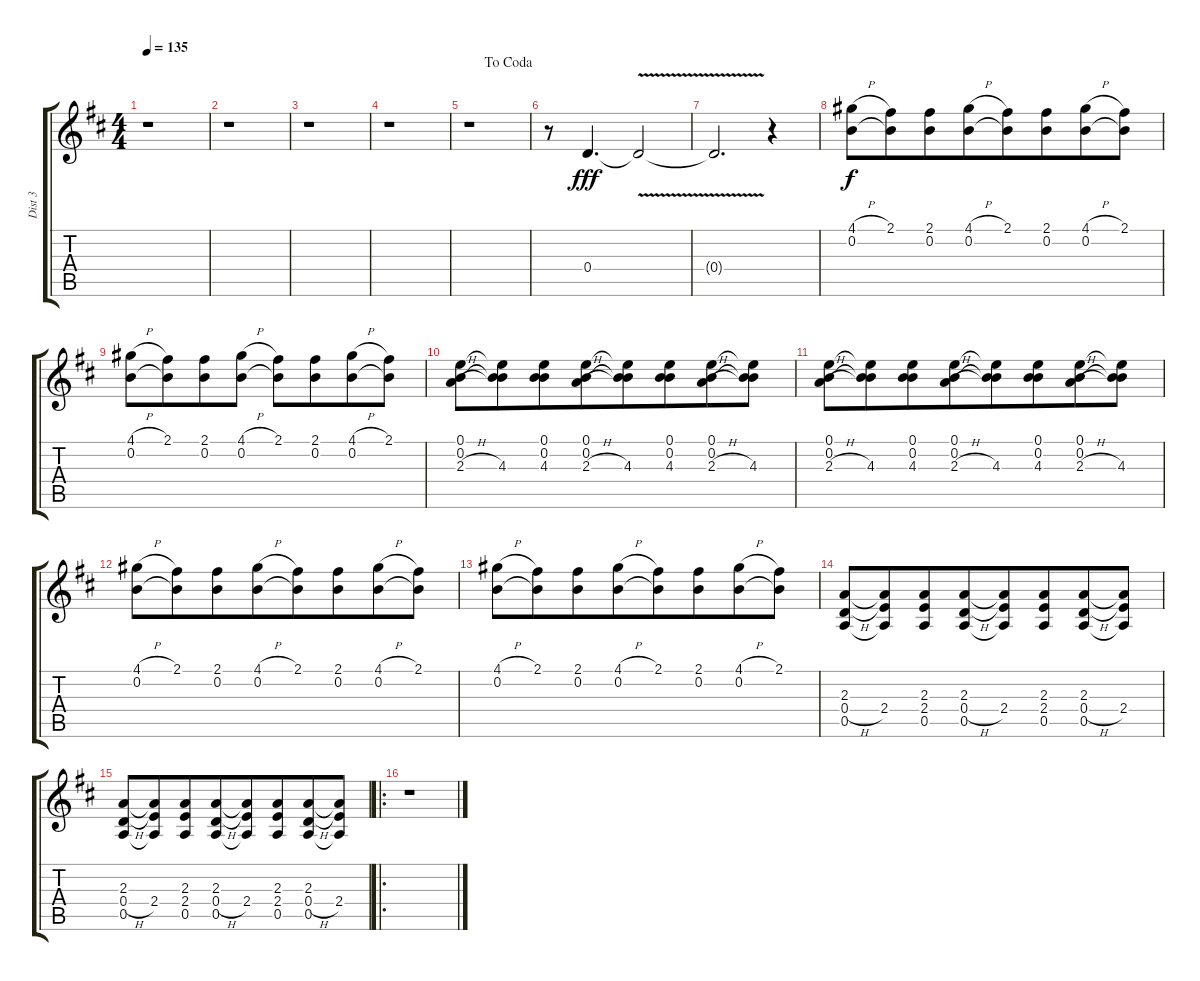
\track ("Dist 3" "Dist 3") {instrument distortionguitar}
\staff {score tabs}
\tuning (E4 B3 G3 D3 A2 E2) {hide}
\ts (4 4)
\tempo 135
\clef g2
\ks d
r.1{dy f} |
r.1 |
r.1 |
r.1 |
\jump dacoda
r.1 |
r.8 0.4.4{d dy fff} 0.4{v t}.2 |
0.4{v t}.2{d} r.4 |
(4.1{h} 0.2).8{dy f beam merge} (2.1 0.2{t}).8{beam merge} (2.1 0.2).8{beam merge} (4.1{h} 0.2).8{beam merge} (2.1 0.2{t}).8{beam merge} (2.1 0.2).8{beam merge} (4.1{h} 0.2).8 (2.1 0.2{t}).8 |
(4.1{h} 0.2).8{beam merge} (2.1 0.2{t}).8{beam merge} (2.1 0.2).8 (4.1{h} 0.2).8 (2.1 0.2{t}).8{beam merge} (2.1 0.2).8{beam merge} (4.1{h} 0.2).8{beam merge} (2.1 0.2{t}).8 |
(0.1 0.2 2.3{h}).8{beam merge} (0.1{t} 0.2{t} 4.3).8{beam merge} (0.1 0.2 4.3).8{beam merge} (0.1 0.2 2.3{h}).8{beam merge} (0.1{t} 0.2{t} 4.3).8{beam merge} (0.1 0.2 4.3).8{beam merge} (0.1 0.2 2.3{h}).8{beam merge} (0.1{t} 0.2{t} 4.3).8 |
(0.1 0.2 2.3{h}).8{beam merge} (0.1{t} 0.2{t} 4.3).8{beam merge} (0.1 0.2 4.3).8{beam merge} (0.1 0.2 2.3{h}).8{beam merge} (0.1{t} 0.2{t} 4.3).8 (0.1 0.2 4.3).8{beam merge} (0.1 0.2 2.3{h}).8 (0.1{t} 0.2{t} 4.3).8 |
(4.1{h} 0.2).8{beam merge} (2.1 0.2{t}).8{beam merge} (2.1 0.2).8{beam merge} (4.1{h} 0.2).8{beam merge} (2.1 0.2{t}).8{beam merge} (2.1 0.2).8{beam merge} (4.1{h} 0.2).8{beam merge} (2.1 0.2{t}).8 |
(4.1{h} 0.2).8{beam merge} (2.1 0.2{t}).8{beam merge} (2.1 0.2).8{beam merge} (4.1{h} 0.2).8{beam merge} (2.1 0.2{t}).8{beam merge} (2.1 0.2).8{beam merge} (4.1{h} 0.2).8{beam merge} (2.1 0.2{t}).8 |
(2.3 0.4{h} 0.5).8{beam merge} (2.3{t} 2.4 0.5{t}).8{beam merge} (2.3 2.4 0.5).8{beam merge} (2.3 0.4{h} 0.5).8{beam merge} (2.3{t} 2.4 0.5{t}).8 (2.3 2.4 0.5).8{beam merge} (2.3 0.4{h} 0.5).8 (2.3{t} 2.4 0.5{t}).8 |
(2.3 0.4{h} 0.5).8{beam merge} (2.3{t} 2.4 0.5{t}).8{beam merge} (2.3 2.4 0.5).8{beam merge} (2.3 0.4{h} 0.5).8{beam merge} (2.3{t} 2.4 0.5{t}).8{beam merge} (2.3 2.4 0.5).8{beam merge} (2.3 0.4{h} 0.5).8{beam merge} (2.3{t} 2.4 0.5{t}).8 |
\ro
r.1
